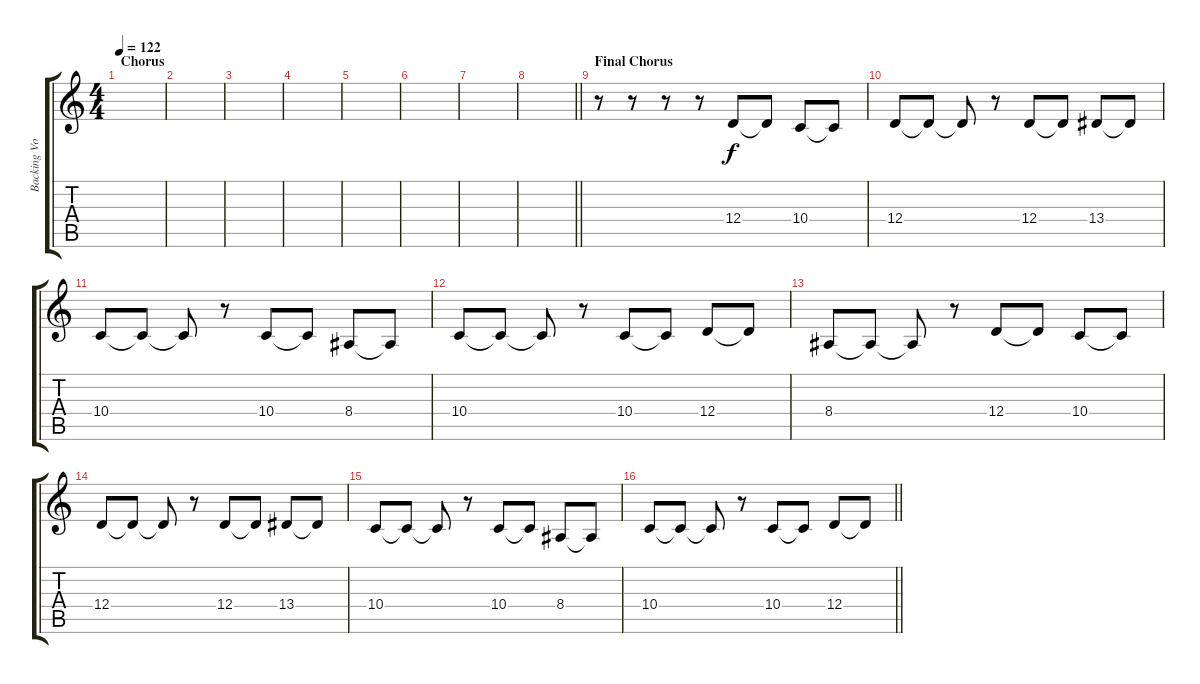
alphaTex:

\track ("Backing Vocals [Mike Shinoda]" "Backing Vo") {solo instrument bassoon}
\staff {score tabs}
\tuning (E4 B3 G3 D3 A2 E2) {hide}
\ts (4 4)
\section ("" "Chorus")
\tempo 122
\clef g2
\ks c
|
|
|
|
|
|
|
\barLineRight lightlight
|
\section ("" "Final Chorus")
r.8 r.8 r.8 r.8 12.4.8 12.4{t}.8 10.4.8 10.4{t}.8 |
12.4.8 12.4{t}.8 12.4{t}.8 r.8 12.4.8 12.4{t}.8 13.4.8 13.4{t}.8 |
10.4.8 10.4{t}.8 10.4{t}.8 r.8 10.4.8 10.4{t}.8 8.4.8 8.4{t}.8 |
10.4.8 10.4{t}.8 10.4{t}.8 r.8 10.4.8 10.4{t}.8 12.4.8 12.4{t}.8 |
8.4.8 8.4{t}.8 8.4{t}.8 r.8 12.4.8 12.4{t}.8 10.4.8 10.4{t}.8 |
12.4.8 12.4{t}.8 12.4{t}.8 r.8 12.4.8 12.4{t}.8 13.4.8 13.4{t}.8 |
10.4.8 10.4{t}.8 10.4{t}.8 r.8 10.4.8 10.4{t}.8 8.4.8 8.4{t}.8 |
\barLineRight lightlight
10.4.8 10.4{t}.8 10.4{t}.8 r.8 10.4.8 10.4{t}.8 12.4.8 12.4{t}.8
